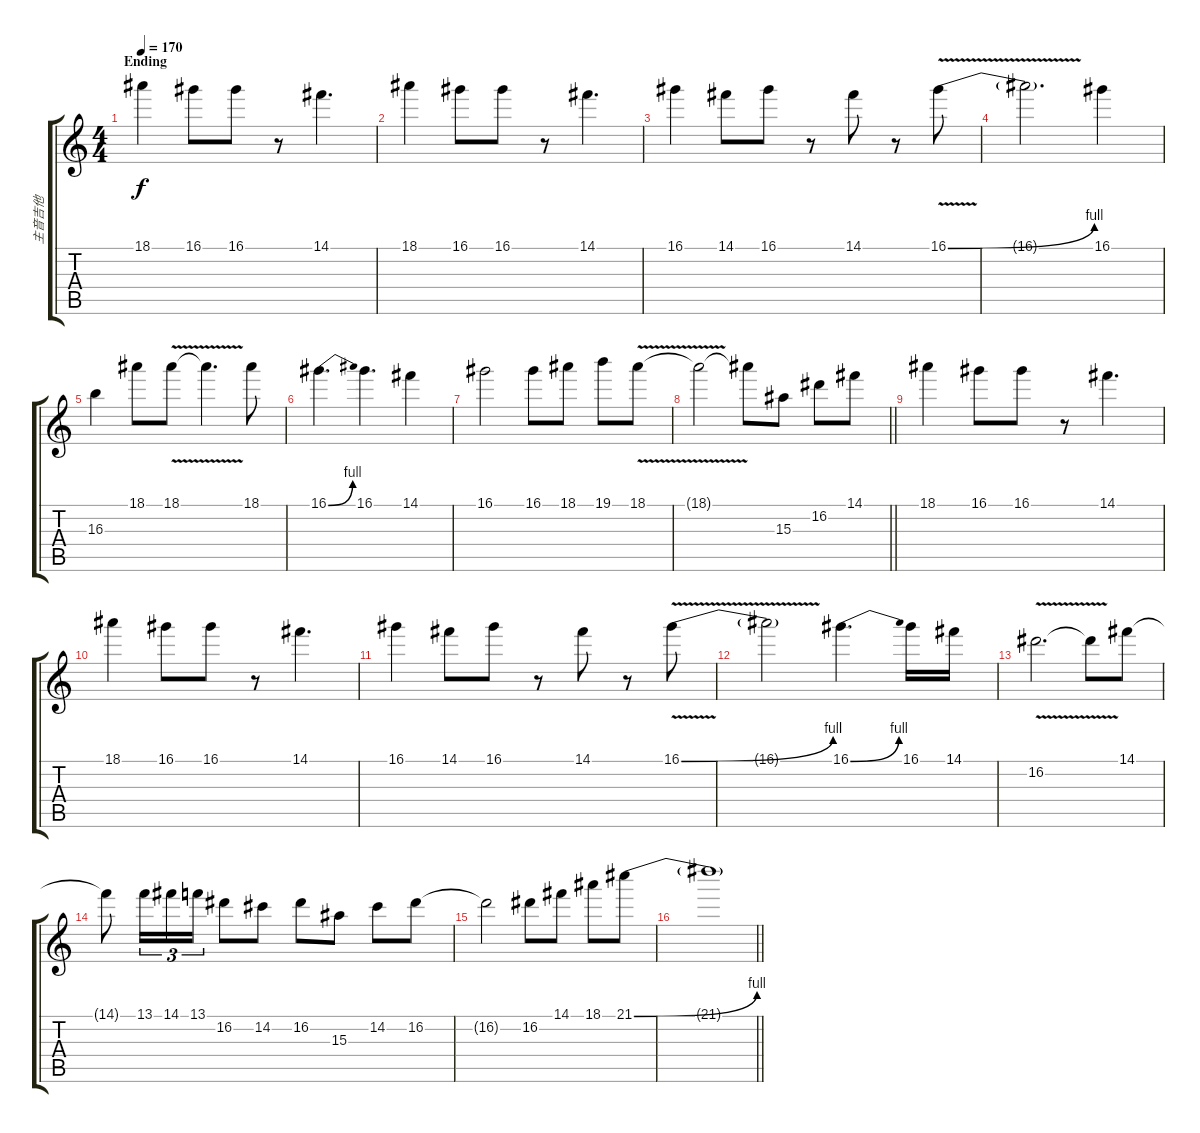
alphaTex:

\track ("主音吉他" "主音吉他") {instrument distortionguitar}
\staff {score tabs}
\tuning (E4 B3 G3 D3 A2 E2) {hide}
\ts (4 4)
\section ("" "Ending")
\tempo 170
\clef g2
\ks c
18.1.4{dy f} 16.1.8 16.1.8 r.8 14.1.4{d} |
18.1.4 16.1.8 16.1.8 r.8 14.1.4{d} |
16.1.4 14.1.8 16.1.8 r.8 14.1.8 r.8 16.1{be (bend 0 0 60 4) v}.8 |
16.1{t}.2{d} 16.1.4 |
16.3.4 18.1.8 18.1{v}.8 18.1{t}.4{d} 18.1.8 |
16.1{be (bend 0 0 60 4)}.4{d} 16.1.4{d} 14.1.4 |
16.1.2 16.1.8 18.1.8 19.1.8 18.1{v}.8 |
\barLineRight lightlight
18.1{t}.2 18.1{t}.8 15.3.8 16.2.8 14.1.8 |
18.1.4 16.1.8 16.1.8 r.8 14.1.4{d} |
18.1.4 16.1.8 16.1.8 r.8 14.1.4{d} |
16.1.4 14.1.8 16.1.8 r.8 14.1.8 r.8 16.1{be (bend 0 0 60 4) v}.8 |
16.1{t}.2 16.1{be (bend 0 0 60 4)}.4{d} 16.1.16 14.1.16 |
16.2{v}.2{d} 16.2{t}.8 14.1.8 |
14.1{t}.8 13.1.16{tu (3 2)} 14.1.16{tu (3 2)} 13.1.16{tu (3 2)} 16.2.8 14.2.8 16.2.8 15.3.8 14.2.8 16.2.8 |
16.2{t}.2 16.2.8 14.1.8 18.1.8 21.1{be (bend 0 0 60 4)}.8 |
\barLineRight lightlight
21.1{t}.1
